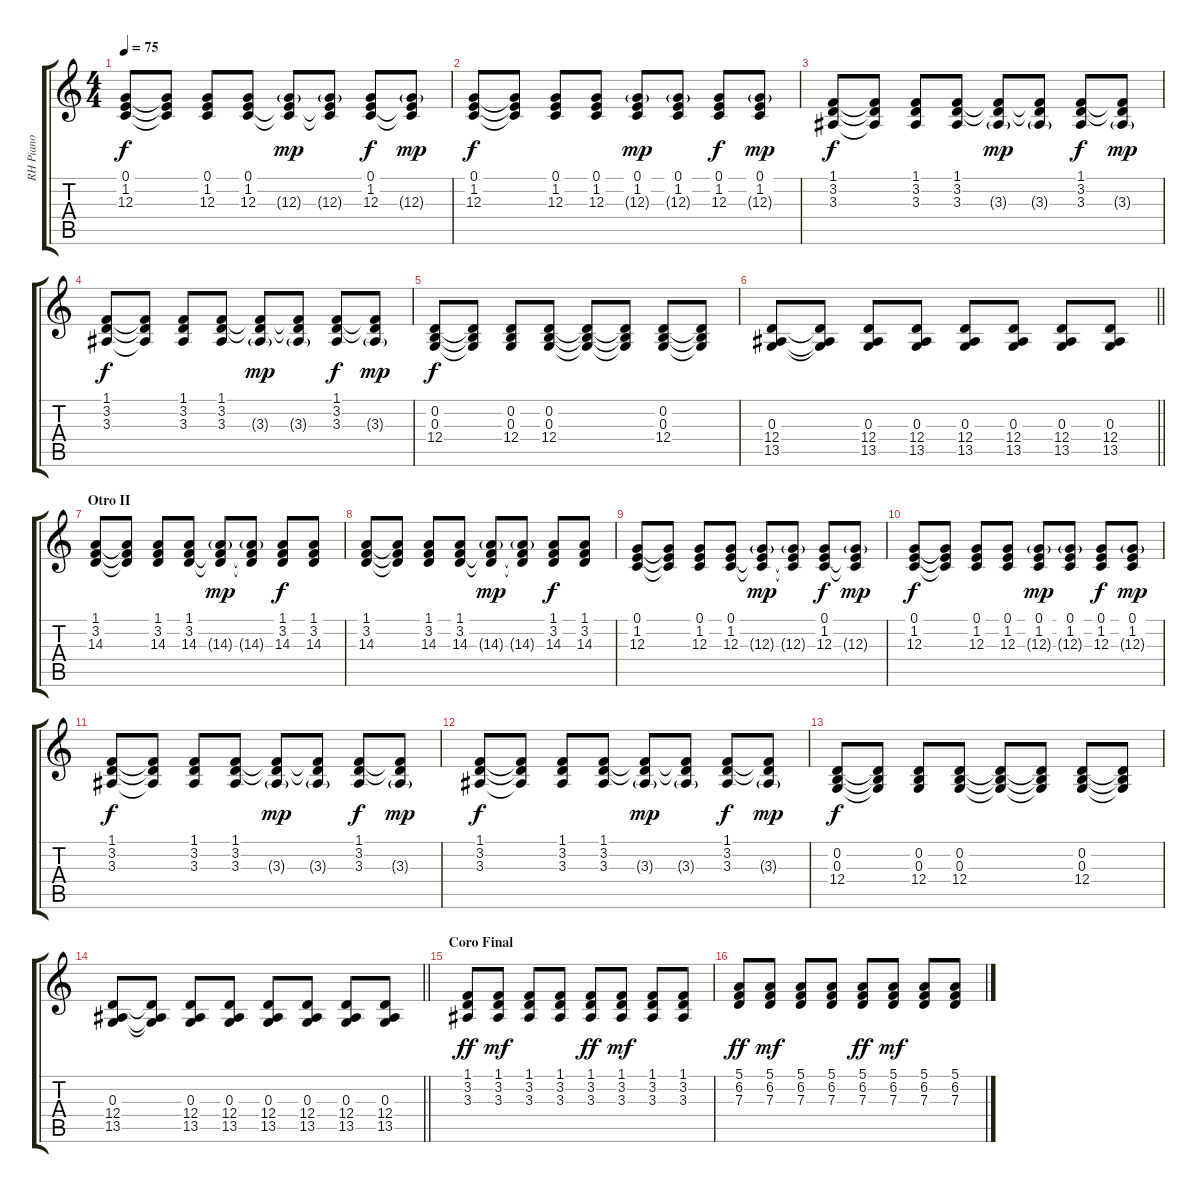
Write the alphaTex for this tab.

\track ("RH Piano" "RH Piano") {instrument acousticgrandpiano}
\staff {score tabs}
\tuning (E4 B3 G3 D3 A2 E2) {hide}
\ts (4 4)
\tempo 75
\clef g2
\ks c
(0.1 1.2 12.3).8{dy f} (0.1{t} 1.2{t} 12.3{t}).8 (0.1 1.2 12.3).8 (0.1 1.2 12.3).8 (0.1{t} 1.2{t} 12.3{g}).8{dy mp} (0.1{t} 1.2{t} 12.3{g}).8 (0.1 1.2 12.3).8{dy f} (0.1{t} 1.2{t} 12.3{g}).8{dy mp} |
(0.1 1.2 12.3).8{dy f} (0.1{t} 1.2{t} 12.3{t}).8 (0.1 1.2 12.3).8 (0.1 1.2 12.3).8 (0.1 1.2 12.3{g}).8{dy mp} (0.1 1.2 12.3{g}).8 (0.1 1.2 12.3).8{dy f} (0.1 1.2 12.3{g}).8{dy mp} |
(1.1 3.2 3.3).8{dy f} (1.1{t} 3.2{t} 3.3{t}).8 (1.1 3.2 3.3).8 (1.1 3.2 3.3).8 (1.1{t} 3.2{t} 3.3{g}).8{dy mp} (1.1{t} 3.2{t} 3.3{g}).8 (1.1 3.2 3.3).8{dy f} (1.1{t} 3.2{t} 3.3{g}).8{dy mp} |
(1.1 3.2 3.3).8{dy f} (1.1{t} 3.2{t} 3.3{t}).8 (1.1 3.2 3.3).8 (1.1 3.2 3.3).8 (1.1{t} 3.2{t} 3.3{g}).8{dy mp} (1.1{t} 3.2{t} 3.3{g}).8 (1.1 3.2 3.3).8{dy f} (1.1{t} 3.2{t} 3.3{g}).8{dy mp} |
(0.2 0.3 12.4).8{dy f} (0.2{t} 0.3{t} 12.4{t}).8 (0.2 0.3 12.4).8 (0.2 0.3 12.4).8 (0.2{t} 0.3{t} 12.4{t}).8 (0.2{t} 0.3{t} 12.4{t}).8 (0.2 0.3 12.4).8 (0.2{t} 0.3{t} 12.4{t}).8 |
\barLineRight lightlight
(0.3 12.4 13.5).8 (0.3{t} 12.4{t} 13.5{t}).8 (0.3 12.4 13.5).8 (0.3 12.4 13.5).8 (0.3 12.4 13.5).8 (0.3 12.4 13.5).8 (0.3 12.4 13.5).8 (0.3 12.4 13.5).8 |
\section ("" "Otro II")
(1.1 3.2 14.3).8 (1.1{t} 3.2{t} 14.3{t}).8 (1.1 3.2 14.3).8 (1.1 3.2 14.3).8 (1.1{t} 3.2{t} 14.3{g}).8{dy mp} (1.1{t} 3.2{t} 14.3{g}).8 (1.1 3.2 14.3).8{dy f} (1.1 3.2 14.3).8 |
(1.1 3.2 14.3).8 (1.1{t} 3.2{t} 14.3{t}).8 (1.1 3.2 14.3).8 (1.1 3.2 14.3).8 (1.1{t} 3.2{t} 14.3{g}).8{dy mp} (1.1{t} 3.2{t} 14.3{g}).8 (1.1 3.2 14.3).8{dy f} (1.1 3.2 14.3).8 |
(0.1 1.2 12.3).8 (0.1{t} 1.2{t} 12.3{t}).8 (0.1 1.2 12.3).8 (0.1 1.2 12.3).8 (0.1{t} 1.2{t} 12.3{g}).8{dy mp} (0.1{t} 1.2{t} 12.3{g}).8 (0.1 1.2 12.3).8{dy f} (0.1{t} 1.2{t} 12.3{g}).8{dy mp} |
(0.1 1.2 12.3).8{dy f} (0.1{t} 1.2{t} 12.3{t}).8 (0.1 1.2 12.3).8 (0.1 1.2 12.3).8 (0.1 1.2 12.3{g}).8{dy mp} (0.1 1.2 12.3{g}).8 (0.1 1.2 12.3).8{dy f} (0.1 1.2 12.3{g}).8{dy mp} |
(1.1 3.2 3.3).8{dy f} (1.1{t} 3.2{t} 3.3{t}).8 (1.1 3.2 3.3).8 (1.1 3.2 3.3).8 (1.1{t} 3.2{t} 3.3{g}).8{dy mp} (1.1{t} 3.2{t} 3.3{g}).8 (1.1 3.2 3.3).8{dy f} (1.1{t} 3.2{t} 3.3{g}).8{dy mp} |
(1.1 3.2 3.3).8{dy f} (1.1{t} 3.2{t} 3.3{t}).8 (1.1 3.2 3.3).8 (1.1 3.2 3.3).8 (1.1{t} 3.2{t} 3.3{g}).8{dy mp} (1.1{t} 3.2{t} 3.3{g}).8 (1.1 3.2 3.3).8{dy f} (1.1{t} 3.2{t} 3.3{g}).8{dy mp} |
(0.2 0.3 12.4).8{dy f} (0.2{t} 0.3{t} 12.4{t}).8 (0.2 0.3 12.4).8 (0.2 0.3 12.4).8 (0.2{t} 0.3{t} 12.4{t}).8 (0.2{t} 0.3{t} 12.4{t}).8 (0.2 0.3 12.4).8 (0.2{t} 0.3{t} 12.4{t}).8 |
\barLineRight lightlight
(0.3 12.4 13.5).8 (0.3{t} 12.4{t} 13.5{t}).8 (0.3 12.4 13.5).8 (0.3 12.4 13.5).8 (0.3 12.4 13.5).8 (0.3 12.4 13.5).8 (0.3 12.4 13.5).8 (0.3 12.4 13.5).8 |
\section ("" "Coro Final")
(1.1 3.2 3.3).8{dy ff} (1.1 3.2 3.3).8{dy mf} (1.1 3.2 3.3).8 (1.1 3.2 3.3).8 (1.1 3.2 3.3).8{dy ff} (1.1 3.2 3.3).8{dy mf} (1.1 3.2 3.3).8 (1.1 3.2 3.3).8 |
(5.1 6.2 7.3).8{dy ff} (5.1 6.2 7.3).8{dy mf} (5.1 6.2 7.3).8 (5.1 6.2 7.3).8 (5.1 6.2 7.3).8{dy ff} (5.1 6.2 7.3).8{dy mf} (5.1 6.2 7.3).8 (5.1 6.2 7.3).8
